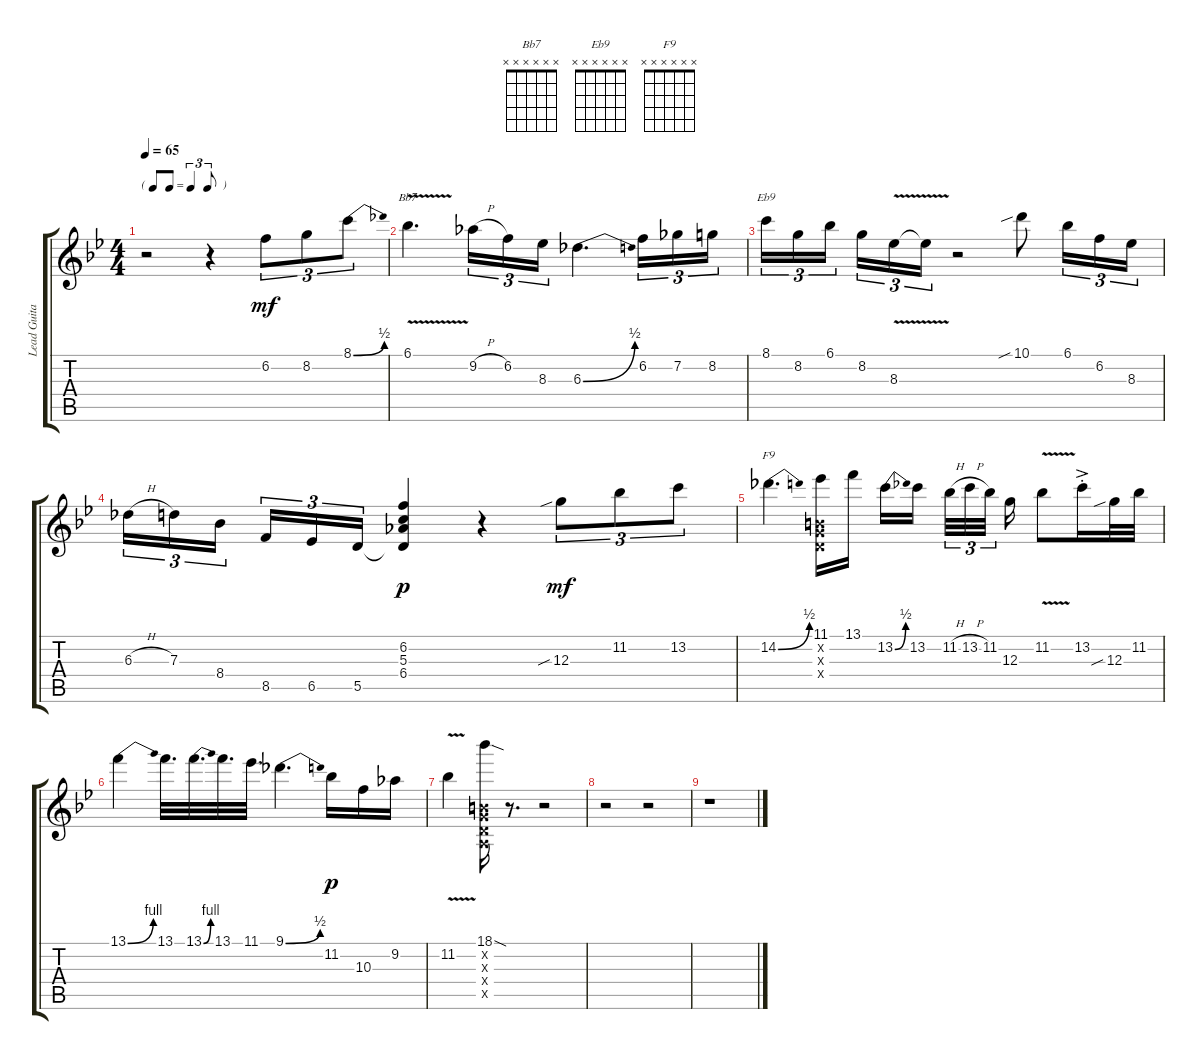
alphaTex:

\track ("Lead Guitar" "Lead Guita") {instrument overdrivenguitar}
\staff {score tabs}
\tuning (E4 B3 G3 D3 A2 E2) {hide}
\chord ("Bb7" x x x x x x)
\chord ("Eb9" x x x x x x)
\chord ("F9" x x x x x x)
\ts (4 4)
\tf triplet8th
\tempo 65
\clef g2
\ks bb
r.2{dy mf instrument overdrivenguitar} r.4 6.2.8{tu (3 2)} 8.2.8{tu (3 2)} 8.1{be (bend 0 0 60 2)}.8{tu (3 2)} |
6.1{v}.4{d ch "Bb7"} 9.2{h}.16{tu (3 2)} 6.2.16{tu (3 2)} 8.3.16{tu (3 2)} 6.3{be (bend 0 0 60 2)}.4{d} 6.2.16{tu (3 2)} 7.2.16{tu (3 2)} 8.2.16{tu (3 2)} |
8.1.16{tu (3 2) ch "Eb9"} 8.2.16{tu (3 2)} 6.1.16{tu (3 2)} 8.2.16{tu (3 2)} 8.3{v}.16{tu (3 2)} 8.3{t}.16{tu (3 2)} r.2 10.1{sib}.8 6.1.16{tu (3 2)} 6.2.16{tu (3 2)} 8.3.16{tu (3 2)} |
6.3{h}.16{tu (3 2)} 7.3.16{tu (3 2)} 8.4.16{tu (3 2)} 8.5.16{tu (3 2)} 6.5.16{tu (3 2)} 5.5.16{tu (3 2)} (6.2 5.3 6.4 5.5{t}).4{dy p} r.4 12.3{sib}.8{tu (3 2) dy mf} 11.2.8{tu (3 2)} 13.2.8{tu (3 2)} |
14.2{be (bend 0 0 60 2)}.4{d ch "F9"} (11.1 0.2{x} 0.3{x} 0.4{x}).16 13.1.16 13.2{be (bend 0 0 60 2)}.16 13.2.16 11.2{h}.32{tu (3 2)} 13.2{h}.32{tu (3 2)} 11.2.32{tu (3 2)} 12.3.16 11.2{v}.8 13.2{ac st}.16 12.3{sib}.32 11.2.32 |
13.1{be (bend 0 0 60 4)}.4 13.1.32{d} 13.1{be (bend 0 0 60 4)}.32{d} 13.1.32{d} 11.1.32{d} 9.1{be (bend 0 0 60 2)}.4{d} 11.2.16{dy p} 10.3.16 9.2.16 |
11.2{v}.4 (18.1{sod} 0.2{x} 0.3{x} 0.4{x} 0.5{x}).16 r.8{d} r.2 |
r.2 r.2 |
r.1
